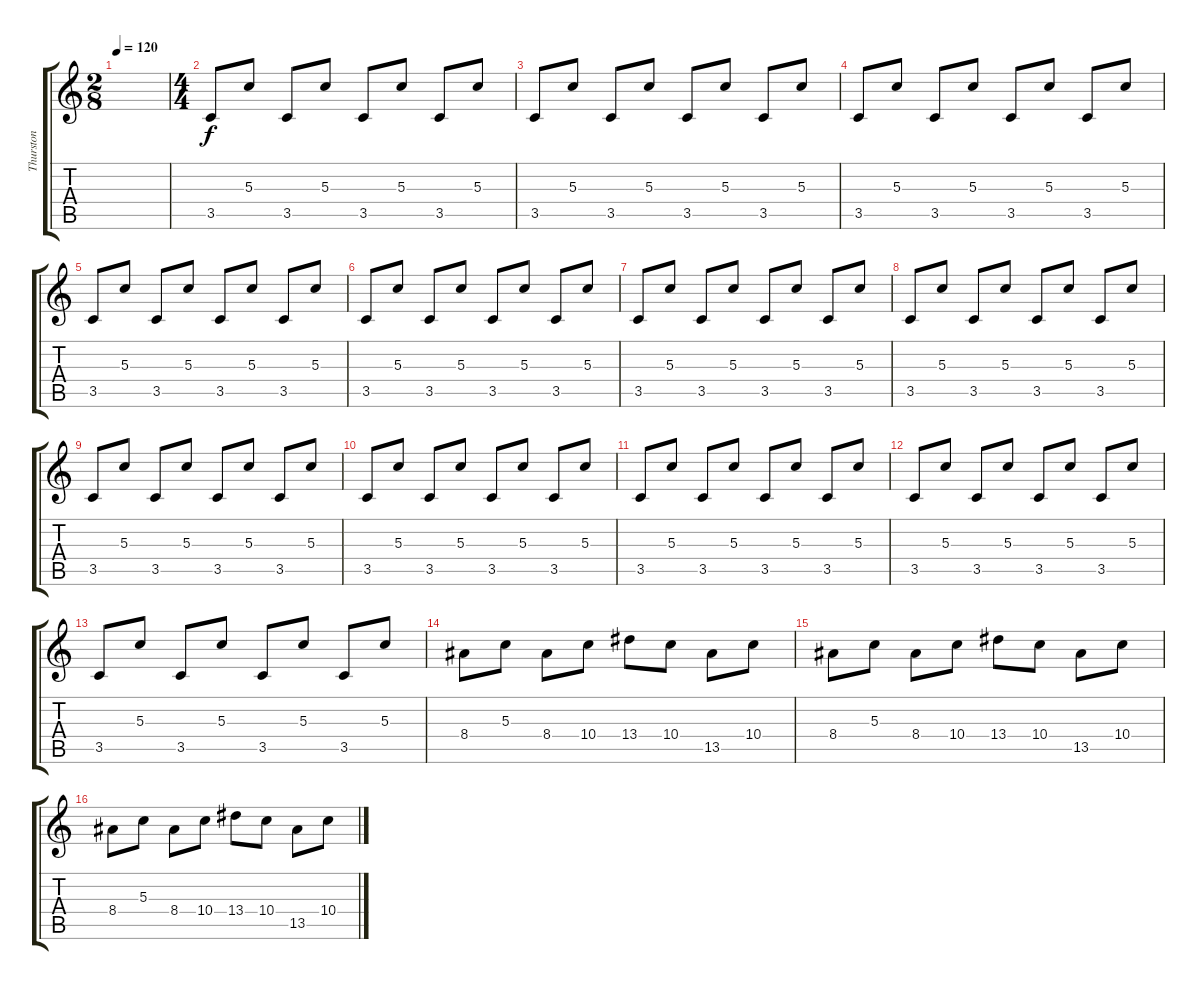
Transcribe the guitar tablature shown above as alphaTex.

\track ("Thurston" "Thurston") {instrument electricguitarjazz}
\staff {score tabs}
\tuning (E4 B3 G3 D3 A2 E2) {hide}
\ts (2 8)
\tempo 120
\clef g2
\ks c
|
\ts (4 4)
3.5.8 5.3.8 3.5.8 5.3.8 3.5.8 5.3.8 3.5.8 5.3.8 |
3.5.8 5.3.8 3.5.8 5.3.8 3.5.8 5.3.8 3.5.8 5.3.8 |
3.5.8 5.3.8 3.5.8 5.3.8 3.5.8 5.3.8 3.5.8 5.3.8 |
3.5.8 5.3.8 3.5.8 5.3.8 3.5.8 5.3.8 3.5.8 5.3.8 |
3.5.8 5.3.8 3.5.8 5.3.8 3.5.8 5.3.8 3.5.8 5.3.8 |
3.5.8 5.3.8 3.5.8 5.3.8 3.5.8 5.3.8 3.5.8 5.3.8 |
3.5.8 5.3.8 3.5.8 5.3.8 3.5.8 5.3.8 3.5.8 5.3.8 |
3.5.8 5.3.8 3.5.8 5.3.8 3.5.8 5.3.8 3.5.8 5.3.8 |
3.5.8 5.3.8 3.5.8 5.3.8 3.5.8 5.3.8 3.5.8 5.3.8 |
3.5.8 5.3.8 3.5.8 5.3.8 3.5.8 5.3.8 3.5.8 5.3.8 |
3.5.8 5.3.8 3.5.8 5.3.8 3.5.8 5.3.8 3.5.8 5.3.8 |
3.5.8 5.3.8 3.5.8 5.3.8 3.5.8 5.3.8 3.5.8 5.3.8 |
8.4.8{instrument overdrivenguitar} 5.3.8 8.4.8 10.4.8 13.4.8 10.4.8 13.5.8 10.4.8 |
8.4.8 5.3.8 8.4.8 10.4.8 13.4.8 10.4.8 13.5.8 10.4.8 |
8.4.8 5.3.8 8.4.8 10.4.8 13.4.8 10.4.8 13.5.8 10.4.8
